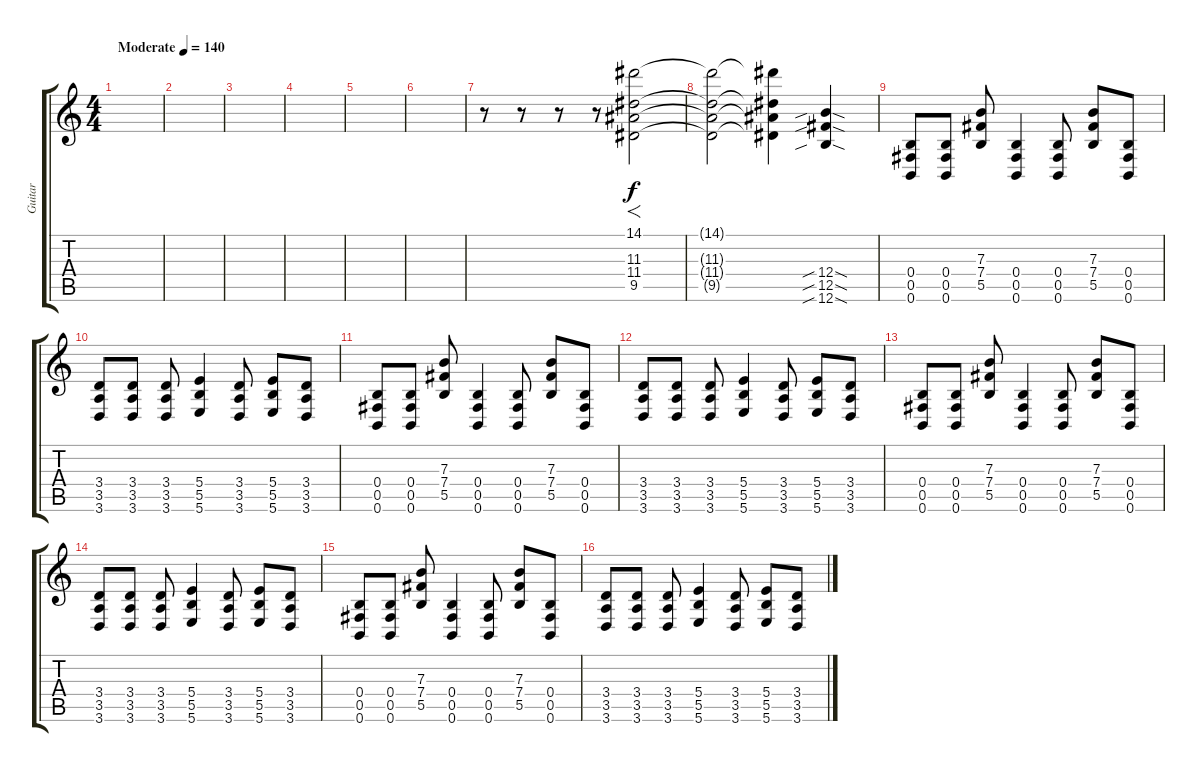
\track ("Guitar" "Guitar") {instrument distortionguitar}
\staff {score tabs}
\tuning (Db4 Ab3 E3 B2 Gb2 B1) {hide}
\ts (4 4)
\tempo (140 "Moderate")
\clef g2
\ks c
|
|
|
|
|
|
r.8 r.8 r.8 r.8 (14.1 11.3 11.4 9.5).2{f} |
(14.1{t} 11.3{t} 11.4{t} 9.5{t}).2 (14.1{t} 11.3{t} 11.4{t} 9.5{t}).4 (12.4{sib sod} 12.5{sib sod} 12.6{sib sod}).4 |
(0.4 0.5 0.6).8 (0.4 0.5 0.6).8 (7.3 7.4 5.5).8 (0.4 0.5 0.6).4 (0.4 0.5 0.6).8 (7.3 7.4 5.5).8 (0.4 0.5 0.6).8 |
(3.4 3.5 3.6).8 (3.4 3.5 3.6).8 (3.4 3.5 3.6).8 (5.4 5.5 5.6).4 (3.4 3.5 3.6).8 (5.4 5.5 5.6).8 (3.4 3.5 3.6).8 |
(0.4 0.5 0.6).8 (0.4 0.5 0.6).8 (7.3 7.4 5.5).8 (0.4 0.5 0.6).4 (0.4 0.5 0.6).8 (7.3 7.4 5.5).8 (0.4 0.5 0.6).8 |
(3.4 3.5 3.6).8 (3.4 3.5 3.6).8 (3.4 3.5 3.6).8 (5.4 5.5 5.6).4 (3.4 3.5 3.6).8 (5.4 5.5 5.6).8 (3.4 3.5 3.6).8 |
(0.4 0.5 0.6).8 (0.4 0.5 0.6).8 (7.3 7.4 5.5).8 (0.4 0.5 0.6).4 (0.4 0.5 0.6).8 (7.3 7.4 5.5).8 (0.4 0.5 0.6).8 |
(3.4 3.5 3.6).8 (3.4 3.5 3.6).8 (3.4 3.5 3.6).8 (5.4 5.5 5.6).4 (3.4 3.5 3.6).8 (5.4 5.5 5.6).8 (3.4 3.5 3.6).8 |
(0.4 0.5 0.6).8 (0.4 0.5 0.6).8 (7.3 7.4 5.5).8 (0.4 0.5 0.6).4 (0.4 0.5 0.6).8 (7.3 7.4 5.5).8 (0.4 0.5 0.6).8 |
(3.4 3.5 3.6).8 (3.4 3.5 3.6).8 (3.4 3.5 3.6).8 (5.4 5.5 5.6).4 (3.4 3.5 3.6).8 (5.4 5.5 5.6).8 (3.4 3.5 3.6).8
